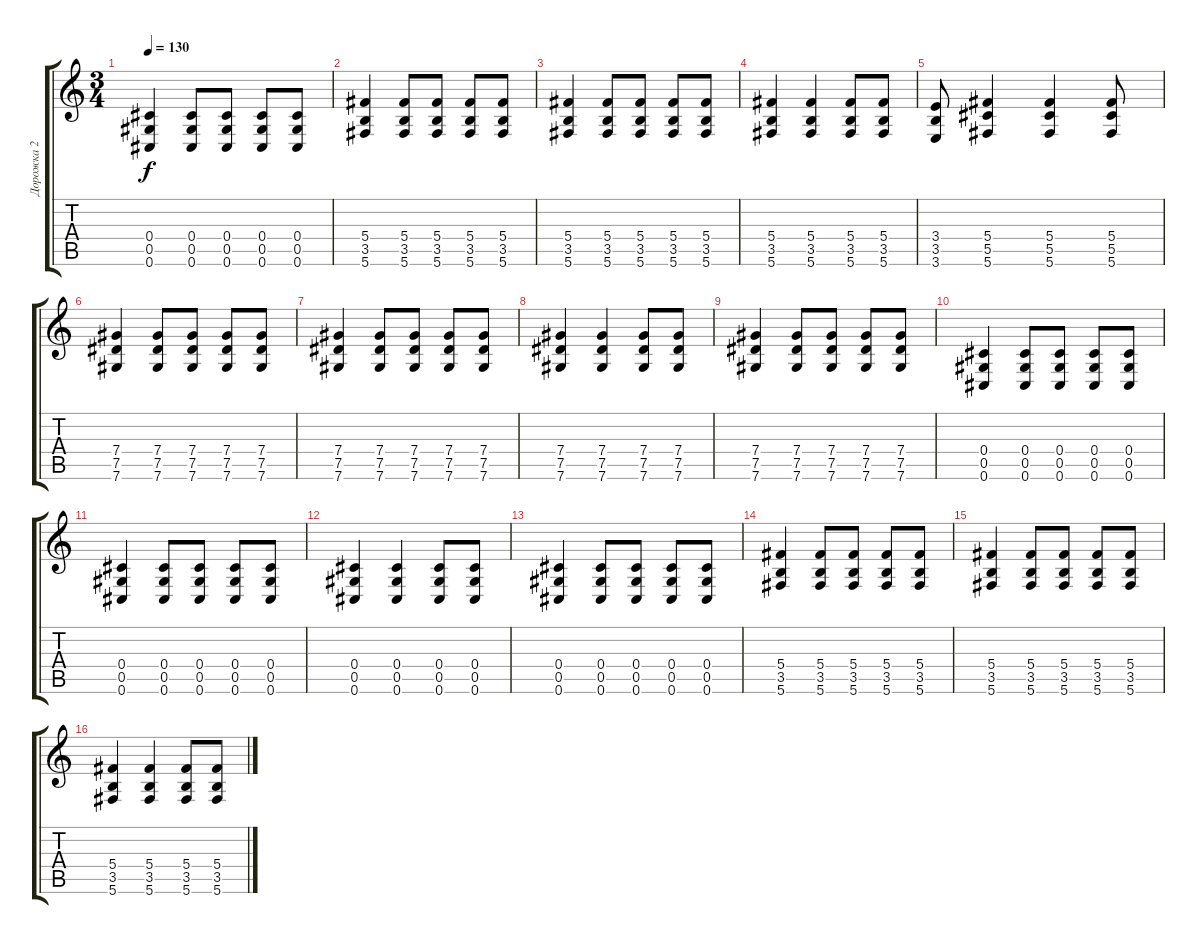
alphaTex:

\track ("Дорожка 2" "Дорожка 2") {instrument distortionguitar}
\staff {score tabs}
\tuning (Eb4 Bb3 Gb3 Db3 Ab2 Db2) {hide}
\ts (3 4)
\tempo 130
\clef g2
\ks c
(0.4 0.5 0.6).4{dy f} (0.4 0.5 0.6).8 (0.4 0.5 0.6).8 (0.4 0.5 0.6).8 (0.4 0.5 0.6).8 |
(5.4 3.5 5.6).4 (5.4 3.5 5.6).8 (5.4 3.5 5.6).8 (5.4 3.5 5.6).8 (5.4 3.5 5.6).8 |
(5.4 3.5 5.6).4 (5.4 3.5 5.6).8 (5.4 3.5 5.6).8 (5.4 3.5 5.6).8 (5.4 3.5 5.6).8 |
(5.4 3.5 5.6).4 (5.4 3.5 5.6).4 (5.4 3.5 5.6).8 (5.4 3.5 5.6).8 |
(3.4 3.5 3.6).8 (5.4 5.5 5.6).4 (5.4 5.5 5.6).4 (5.4 5.5 5.6).8 |
(7.4 7.5 7.6).4 (7.4 7.5 7.6).8 (7.4 7.5 7.6).8 (7.4 7.5 7.6).8 (7.4 7.5 7.6).8 |
(7.4 7.5 7.6).4 (7.4 7.5 7.6).8 (7.4 7.5 7.6).8 (7.4 7.5 7.6).8 (7.4 7.5 7.6).8 |
(7.4 7.5 7.6).4 (7.4 7.5 7.6).4 (7.4 7.5 7.6).8 (7.4 7.5 7.6).8 |
(7.4 7.5 7.6).4 (7.4 7.5 7.6).8 (7.4 7.5 7.6).8 (7.4 7.5 7.6).8 (7.4 7.5 7.6).8 |
(0.4 0.5 0.6).4 (0.4 0.5 0.6).8 (0.4 0.5 0.6).8 (0.4 0.5 0.6).8 (0.4 0.5 0.6).8 |
(0.4 0.5 0.6).4 (0.4 0.5 0.6).8 (0.4 0.5 0.6).8 (0.4 0.5 0.6).8 (0.4 0.5 0.6).8 |
(0.4 0.5 0.6).4 (0.4 0.5 0.6).4 (0.4 0.5 0.6).8 (0.4 0.5 0.6).8 |
(0.4 0.5 0.6).4 (0.4 0.5 0.6).8 (0.4 0.5 0.6).8 (0.4 0.5 0.6).8 (0.4 0.5 0.6).8 |
(5.4 3.5 5.6).4 (5.4 3.5 5.6).8 (5.4 3.5 5.6).8 (5.4 3.5 5.6).8 (5.4 3.5 5.6).8 |
(5.4 3.5 5.6).4 (5.4 3.5 5.6).8 (5.4 3.5 5.6).8 (5.4 3.5 5.6).8 (5.4 3.5 5.6).8 |
(5.4 3.5 5.6).4 (5.4 3.5 5.6).4 (5.4 3.5 5.6).8 (5.4 3.5 5.6).8
